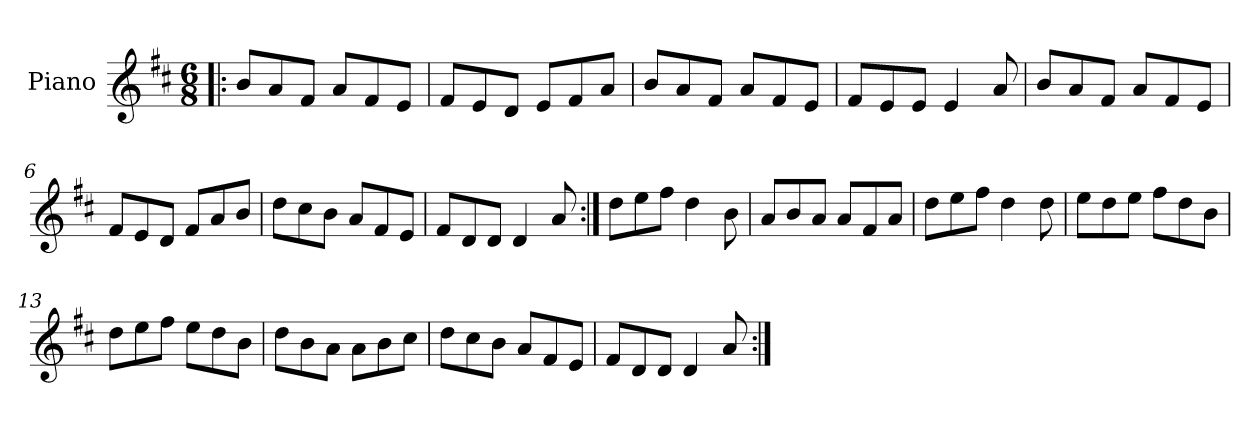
**kern
*part1
*staff1
*I"Piano
*I'Pno
*clefG2
*k[f#c#]
*D:
*M6/8
=1!|:
8b/L
8a/
8f#/J
8a/L
8f#/
8e/J
=2
8f#/L
8e/
8d/J
8e/L
8f#/
8a/J
=3
8b/L
8a/
8f#/J
8a/L
8f#/
8e/J
=4
8f#/L
8e/
8e/J
4e/
8a/
=5
8b/L
8a/
8f#/J
8a/L
8f#/
8e/J
!!LO:LB:g=z
=6
8f#/L
8e/
8d/J
8f#/L
8a/
8b/J
=7
8dd\L
8cc#\
8b\J
8a/L
8f#/
8e/J
=8
8f#/L
8d/
8d/J
4d/
8a/
=9:|!
8dd\L
8ee\
8ff#\J
4dd\
8b\
=10
8a/L
8b/
8a/J
8a/L
8f#/
8a/J
=11
8dd\L
8ee\
8ff#\J
4dd\
8dd\
!!LO:LB:g=z
=12
8ee\L
8dd\
8ee\J
8ff#\L
8dd\
8b\J
=13
8dd\L
8ee\
8ff#\J
8ee\L
8dd\
8b\J
=14
8dd\L
8b\
8a\J
8a\L
8b\
8cc#\J
=15
8dd\L
8cc#\
8b\J
8a/L
8f#/
8e/J
=16
8f#/L
8d/
8d/J
4d/
8a/
=:|!
*-
